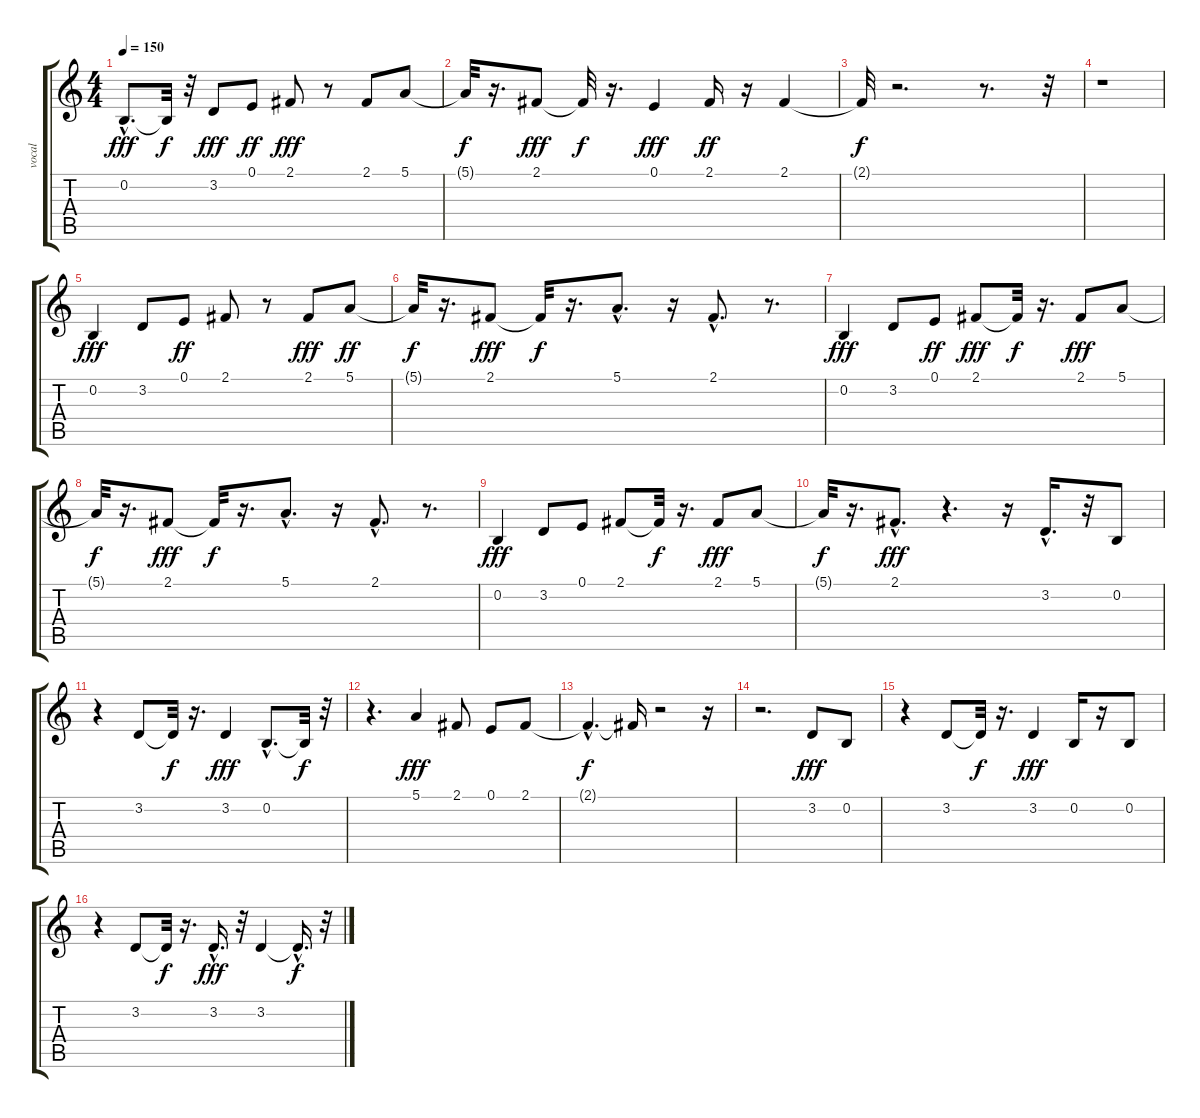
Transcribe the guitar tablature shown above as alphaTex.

\track ("vocal" "vocal") {instrument ocarina}
\staff {score tabs}
\tuning (E4 B3 G3 D3 A2 E2) {hide}
\ts (4 4)
\tempo 150
\clef g2
\ks c
0.2{hac}.8{d dy fff} 0.2{t}.32{dy f} r.32 3.2.8{dy fff} 0.1.8{dy ff} 2.1.8{dy fff} r.8 2.1.8 5.1.8 |
5.1{t}.32{dy f} r.16{d} 2.1.8{dy fff} 2.1{t}.32{dy f} r.16{d} 0.1.4{dy fff} 2.1.16{dy ff} r.16 2.1.4 |
2.1{t}.32{dy f} r.2{d} r.8{d} r.32 |
r.1 |
0.2.4{dy fff} 3.2.8 0.1.8{dy ff} 2.1.8 r.8 2.1.8{dy fff} 5.1.8{dy ff} |
5.1{t}.32{dy f} r.16{d} 2.1.8{dy fff} 2.1{t}.32{dy f} r.16{d} 5.1{hac}.8{d} r.16 2.1{hac}.8{d} r.8{d} |
0.2.4{dy fff} 3.2.8 0.1.8{dy ff} 2.1.8{dy fff} 2.1{t}.32{dy f} r.16{d} 2.1.8{dy fff} 5.1.8 |
5.1{t}.32{dy f} r.16{d} 2.1.8{dy fff} 2.1{t}.32{dy f} r.16{d} 5.1{hac}.8{d} r.16 2.1{hac}.8{d} r.8{d} |
0.2.4{dy fff} 3.2.8 0.1.8 2.1.8 2.1{t}.32{dy f} r.16{d} 2.1.8{dy fff} 5.1.8 |
5.1{t}.32{dy f} r.16{d} 2.1{hac}.8{d dy fff} r.4{d} r.16 3.2{hac}.16{d} r.32 0.2.8 |
r.4 3.2.8 3.2{t}.32{dy f} r.16{d} 3.2.4{dy fff} 0.2{hac}.8{d} 0.2{t}.32{dy f} r.32 |
r.4{d} 5.1.4{dy fff} 2.1.8 0.1.8 2.1.8 |
2.1{hac t}.4{d dy f} 2.1{t}.16 r.2 r.16 |
r.2{d} 3.2.8{dy fff} 0.2.8 |
r.4 3.2.8 3.2{t}.32{dy f} r.16{d} 3.2.4{dy fff} 0.2.16 r.16 0.2.8 |
r.4 3.2.8 3.2{t}.32{dy f} r.16{d} 3.2{hac}.16{d dy fff} r.32 3.2.4 3.2{hac t}.16{d dy f} r.32
